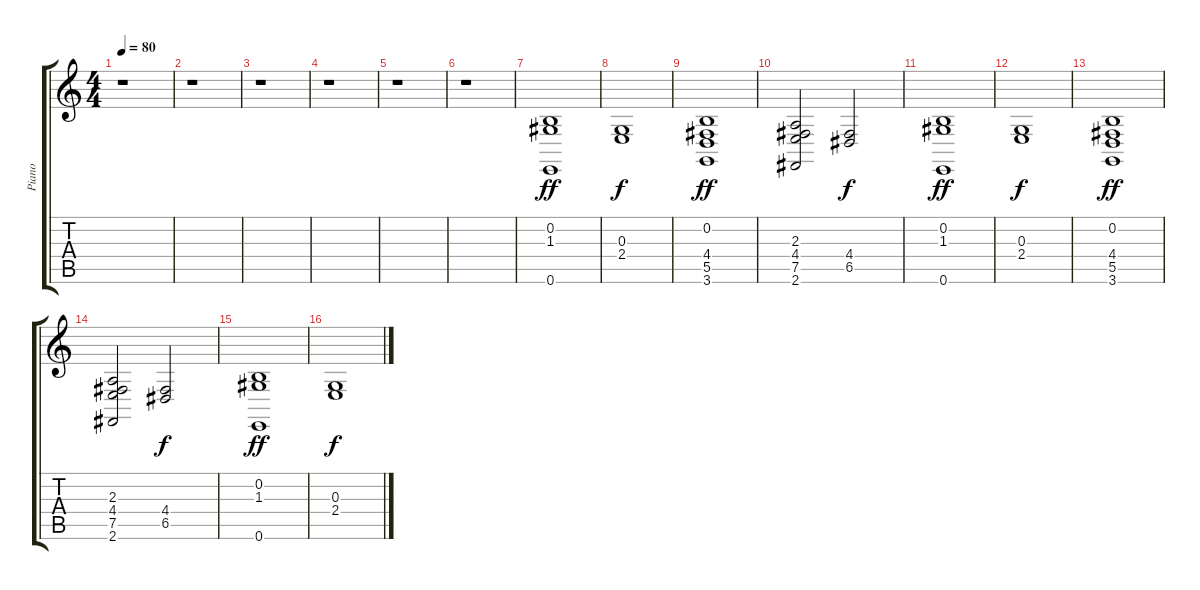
\track ("Piano" "Piano") {instrument acousticgrandpiano}
\staff {score tabs}
\tuning (E4 B3 G3 D3 A2 E2) {hide}
\ts (4 4)
\tempo 80
\clef g2
\ks c
r.1{dy f} |
r.1 |
r.1 |
r.1 |
r.1 |
r.1 |
(0.2 1.3 0.6).1{dy ff} |
(0.3 2.4).1{dy f} |
(0.2 4.4 5.5 3.6).1{dy ff} |
(2.3 4.4 7.5 2.6).2 (4.4 6.5).2{dy f} |
(0.2 1.3 0.6).1{dy ff} |
(0.3 2.4).1{dy f} |
(0.2 4.4 5.5 3.6).1{dy ff} |
(2.3 4.4 7.5 2.6).2 (4.4 6.5).2{dy f} |
(0.2 1.3 0.6).1{dy ff} |
(0.3 2.4).1{dy f}
